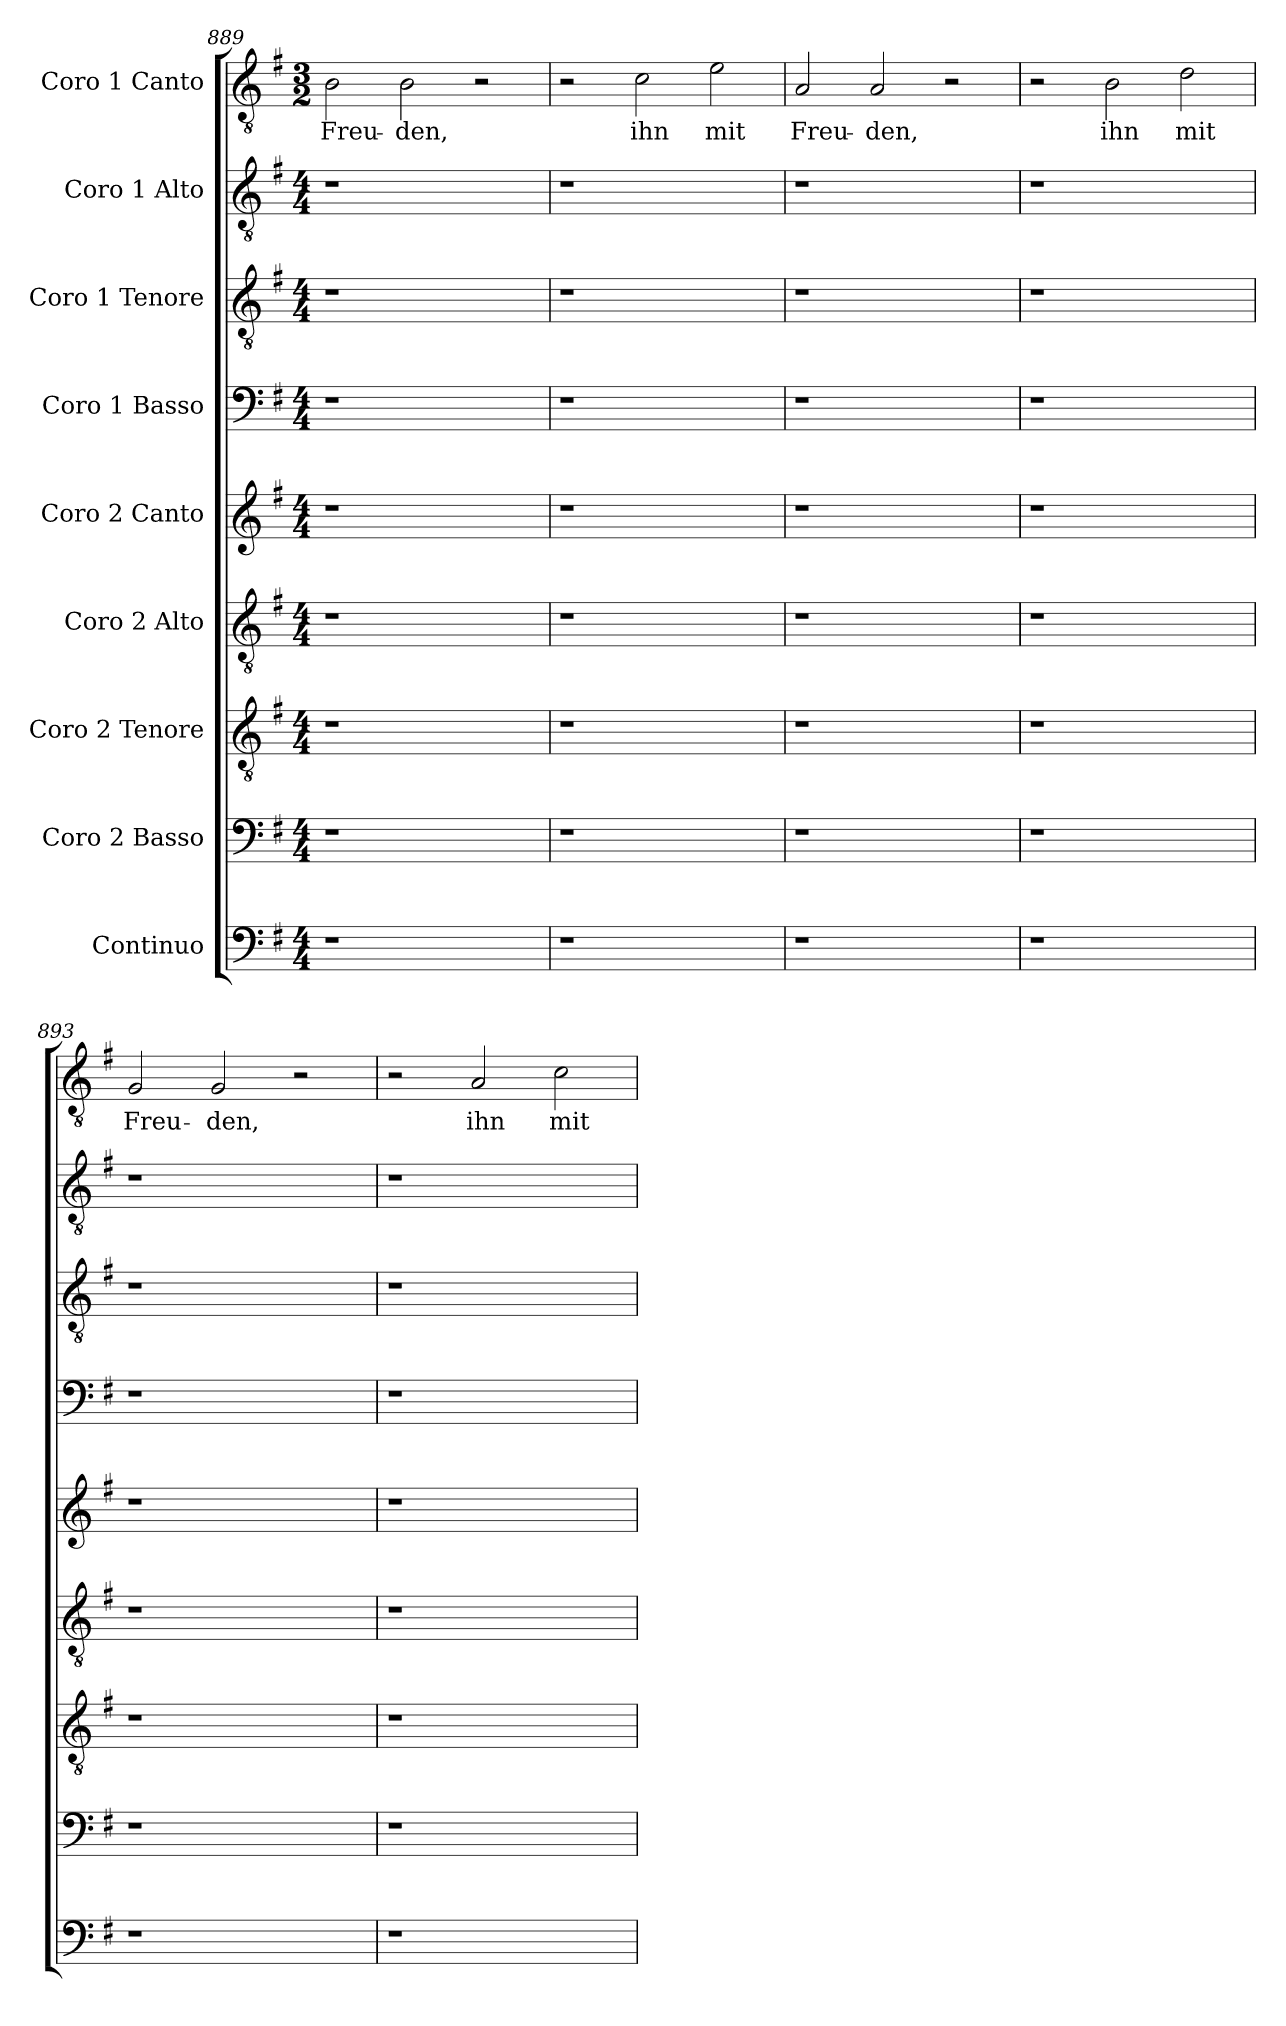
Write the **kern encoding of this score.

**kern	**kern	**kern	**kern	**kern	**kern	**kern	**kern	**kern	**text
*part9	*part8	*part7	*part6	*part5	*part4	*part3	*part2	*part1	*part1
*staff9	*staff8	*staff7	*staff6	*staff5	*staff4	*staff3	*staff2	*staff1	*staff1
*I"Continuo	*I"Coro 2  Basso	*I"Coro 2  Tenore	*I"Coro 2  Alto	*I"Coro 2  Canto	*I"Coro 1  Basso	*I"Coro 1  Tenore	*I"Coro 1  Alto	*I"Coro 1  Canto	*
*clefF4	*clefF4	*clefGv2	*clefGv2	*clefG2	*clefF4	*clefGv2	*clefGv2	*clefGv2	*
*k[f#]	*k[f#]	*k[f#]	*k[f#]	*k[f#]	*k[f#]	*k[f#]	*k[f#]	*k[f#]	*
*G:	*G:	*G:	*G:	*G:	*G:	*G:	*G:	*G:	*
*M4/4	*M4/4	*M4/4	*M4/4	*M4/4	*M4/4	*M4/4	*M4/4	*M3/2	*
=889	=889	=889	=889	=889	=889	=889	=889	=889	=889
!	!	!	!	!	!	!	!	!	!LO:LY:b:cj
1r	1r	1r	1r	1r	1r	1r	1r	2B\	Freu-
!	!	!	!	!	!	!	!	!	!LO:LY:b:cj
.	.	.	.	.	.	.	.	2B\	-den,
2ryy	2ryy	2ryy	2ryy	2ryy	2ryy	2ryy	2ryy	2r	.
=890	=890	=890	=890	=890	=890	=890	=890	=890	=890
1r	1r	1r	1r	1r	1r	1r	1r	2r	.
!	!	!	!	!	!	!	!	!	!LO:LY:b:cj
.	.	.	.	.	.	.	.	2c\	ihn
!	!	!	!	!	!	!	!	!	!LO:LY:b:cj
2ryy	2ryy	2ryy	2ryy	2ryy	2ryy	2ryy	2ryy	2e\	mit
=891	=891	=891	=891	=891	=891	=891	=891	=891	=891
!	!	!	!	!	!	!	!	!	!LO:LY:b:cj
1r	1r	1r	1r	1r	1r	1r	1r	2A/	Freu-
!	!	!	!	!	!	!	!	!	!LO:LY:b:cj
.	.	.	.	.	.	.	.	2A/	-den,
2ryy	2ryy	2ryy	2ryy	2ryy	2ryy	2ryy	2ryy	2r	.
=892	=892	=892	=892	=892	=892	=892	=892	=892	=892
1r	1r	1r	1r	1r	1r	1r	1r	2r	.
!	!	!	!	!	!	!	!	!	!LO:LY:b:cj
.	.	.	.	.	.	.	.	2B\	ihn
!	!	!	!	!	!	!	!	!	!LO:LY:b:cj
2ryy	2ryy	2ryy	2ryy	2ryy	2ryy	2ryy	2ryy	2d\	mit
=893	=893	=893	=893	=893	=893	=893	=893	=893	=893
!	!	!	!	!	!	!	!	!	!LO:LY:b:cj
1r	1r	1r	1r	1r	1r	1r	1r	2G/	Freu-
!	!	!	!	!	!	!	!	!	!LO:LY:b:cj
.	.	.	.	.	.	.	.	2G/	-den,
2ryy	2ryy	2ryy	2ryy	2ryy	2ryy	2ryy	2ryy	2r	.
!!LO:LB:g=z
=894	=894	=894	=894	=894	=894	=894	=894	=894	=894
1r	1r	1r	1r	1r	1r	1r	1r	2r	.
!	!	!	!	!	!	!	!	!	!LO:LY:b:cj
.	.	.	.	.	.	.	.	2A/	ihn
!	!	!	!	!	!	!	!	!	!LO:LY:b:cj
2ryy	2ryy	2ryy	2ryy	2ryy	2ryy	2ryy	2ryy	2c\	mit
=	=	=	=	=	=	=	=	=	=
*-	*-	*-	*-	*-	*-	*-	*-	*-	*-
